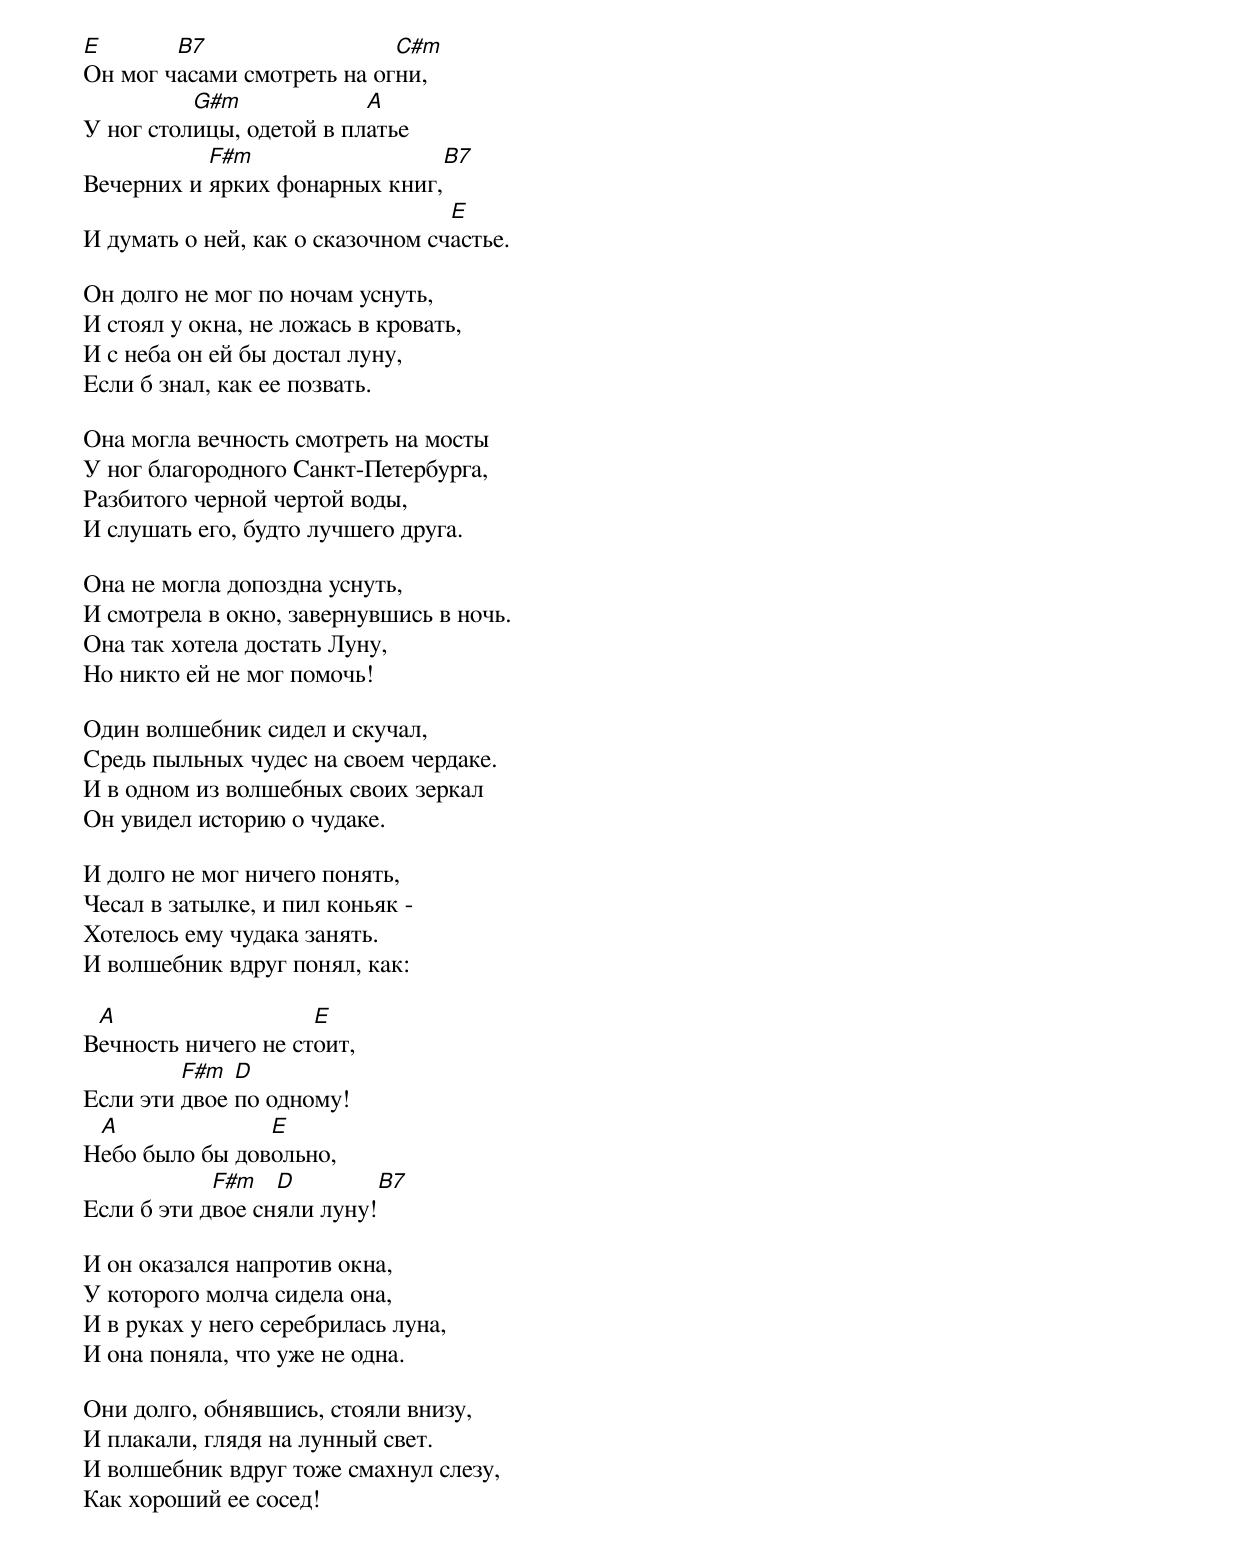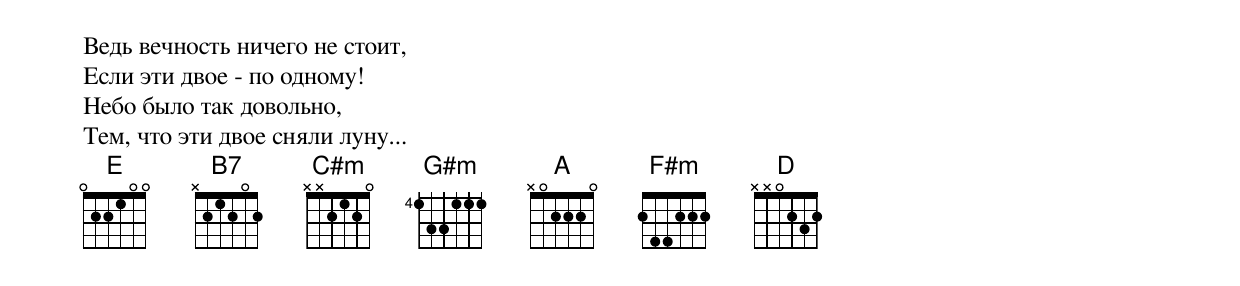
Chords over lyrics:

E       B7                  C#m
Он мог часами смотреть на огни,
          G#m             A
У ног столицы, одетой в платье
           F#m                   B7
Вечерних и ярких фонарных книг,
                                  E
И думать о ней, как о сказочном счастье.

Он долго не мог по ночам уснуть,
И стоял у окна, не ложась в кровать,
И с неба он ей бы достал луну,
Если б знал, как ее позвать.

Она могла вечность смотреть на мосты
У ног благородного Санкт-Петербурга,
Разбитого черной чертой воды,
И слушать его, будто лучшего друга.

Она не могла допоздна уснуть,
И смотрела в окно, завернувшись в ночь.
Она так хотела достать Луну,
Но никто ей не мог помочь!

Один волшебник сидел и скучал,
Средь пыльных чудес на своем чердаке.
И в одном из волшебных своих зеркал
Он увидел историю о чудаке.

И долго не мог ничего понять,
Чесал в затылке, и пил коньяк -
Хотелось ему чудака занять.
И волшебник вдруг понял, как:

 A                   E
Вечность ничего не стоит,
         F#m  D
Если эти двое по одному!
 A              E
Небо было бы довольно,
            F#m   D         B7
Если б эти двое сняли луну!

И он оказался напротив окна,
У которого молча сидела она,
И в руках у него серебрилась луна,
И она поняла, что уже не одна.

Они долго, обнявшись, стояли внизу,
И плакали, глядя на лунный свет.
И волшебник вдруг тоже смахнул слезу,
Как хороший ее сосед!

Ведь вечность ничего не стоит,
Если эти двое - по одному!
Небо было так довольно,
Тем, что эти двое сняли луну...
